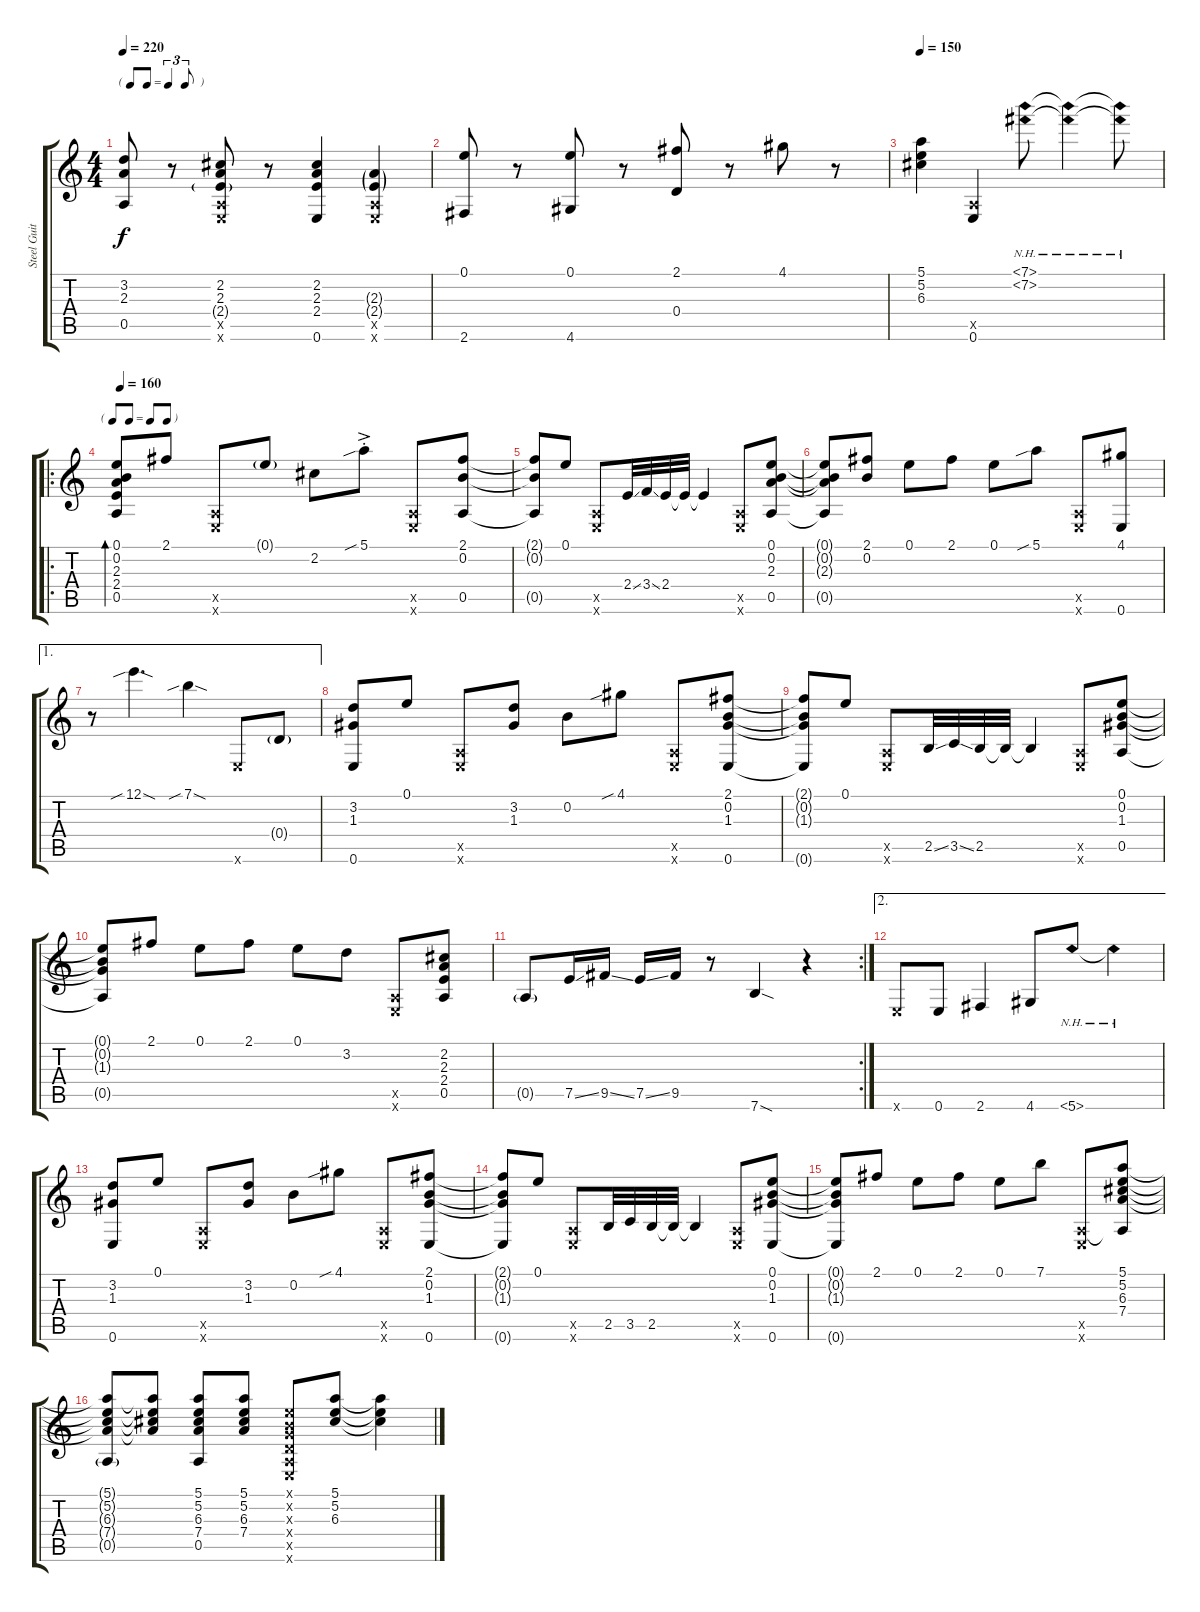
\track ("Steel Guitar" "Steel Guit") {instrument acousticguitarsteel}
\staff {score tabs}
\tuning (E4 B3 G3 D3 A2 E2) {hide}
\ts (4 4)
\tf triplet8th
\tempo 220
\clef g2
\ks c
(3.2 2.3 0.5).8{dy f} r.8 (2.2 2.3 2.4{g} 0.5{x} 0.6{x}).8 r.8 (2.2 2.3 2.4 0.6).4 (2.3{g} 2.4{g} 0.5{x} 0.6{x}).4 |
(0.1 2.6).8 r.8 (0.1 4.6).8 r.8 (2.1 0.4).8 r.8 4.1.8 r.8 |
\tempo 150
(5.1 5.2 6.3).4 (0.5{x} 0.6).4 (7.1{nh} 7.2{nh}).8 (7.1{nh t} 7.2{nh t}).4 (7.1{nh t} 7.2{nh t}).8 |
\ro
\tf none
\tempo 160
(0.1 0.2 2.3 2.4 0.5).8{bd 240} 2.1.8 (0.5{x} 0.6{x}).8 0.1{g}.8 2.2.8 5.1{sib ac st}.8 (0.5{x} 0.6{x}).8 (2.1 0.2 0.5).8 |
(2.1{t} 0.2{t} 0.5{t}).8 0.1.8 (0.5{x} 0.6{x}).8 2.4{ss}.32 3.4{ss}.32 2.4.32 2.4{t}.32 2.4{t}.4 (0.5{x} 0.6{x}).8 (0.1 0.2 2.3 0.5).8 |
(0.1{t} 0.2{t} 2.3{t} 0.5{t}).8 (2.1 0.2).8 0.1.8 2.1.8 0.1.8 5.1{sib}.8 (0.5{x} 0.6{x}).8 (4.1 0.6).8 |
\ae 1
r.8 12.1{sib sod}.4{d} 7.1{sib sod}.4 0.6{x}.8 0.4{g}.8 |
(3.2 1.3 0.6).8 0.1.8 (0.5{x} 0.6{x}).8 (3.2 1.3).8 0.2.8 4.1{sib}.8 (0.5{x} 0.6{x}).8 (2.1 0.2 1.3 0.6).8 |
(2.1{t} 0.2{t} 1.3{t} 0.6{t}).8 0.1.8 (0.5{x} 0.6{x}).8 2.5{ss}.32 3.5{ss}.32 2.5.32 2.5{t}.32 2.5{t}.4 (0.5{x} 0.6{x}).8 (0.1 0.2 1.3 0.5).8 |
(0.1{t} 0.2{t} 1.3{t} 0.5{t}).8 2.1.8 0.1.8 2.1.8 0.1.8 3.2.8 (0.5{x} 0.6{x}).8 (2.2 2.3 2.4 0.5).8 |
\rc 2
0.5{g}.8 7.5{ss}.16 9.5{ss}.16 7.5{ss}.16 9.5.16 r.8 7.6{sod}.4 r.4 |
\ae 2
0.6{x}.8 0.6.8 2.6.4 4.6.8 5.6{nh}.8 5.6{nh t}.4 |
(3.2 1.3 0.6).8 0.1.8 (0.5{x} 0.6{x}).8 (3.2 1.3).8 0.2.8 4.1{sib}.8 (0.5{x} 0.6{x}).8 (2.1 0.2 1.3 0.6).8 |
(2.1{t} 0.2{t} 1.3{t} 0.6{t}).8 0.1.8 (0.5{x} 0.6{x}).8 2.5.32 3.5.32 2.5.32 2.5{t}.32 2.5{t}.4 (0.5{x} 0.6{x}).8 (0.1 0.2 1.3 0.6).8 |
(0.1{t} 0.2{t} 1.3{t} 0.6{t}).8 2.1.8 0.1.8 2.1.8 0.1.8 7.1.8 (0.5{x} 0.6{x}).8 (5.1 5.2 6.3 7.4 0.5{t}).8 |
(5.1{t} 5.2{t} 6.3{t} 7.4{t} 0.5{g}).8 (5.1{t} 5.2{t} 6.3{t} 7.4{t}).8 (5.1 5.2 6.3 7.4 0.5).8 (5.1 5.2 6.3 7.4).8 (0.1{x} 0.2{x} 0.3{x} 0.4{x} 0.5{x} 0.6{x}).8 (5.1 5.2 6.3).8 (5.1{t} 5.2{t} 6.3{t}).4
